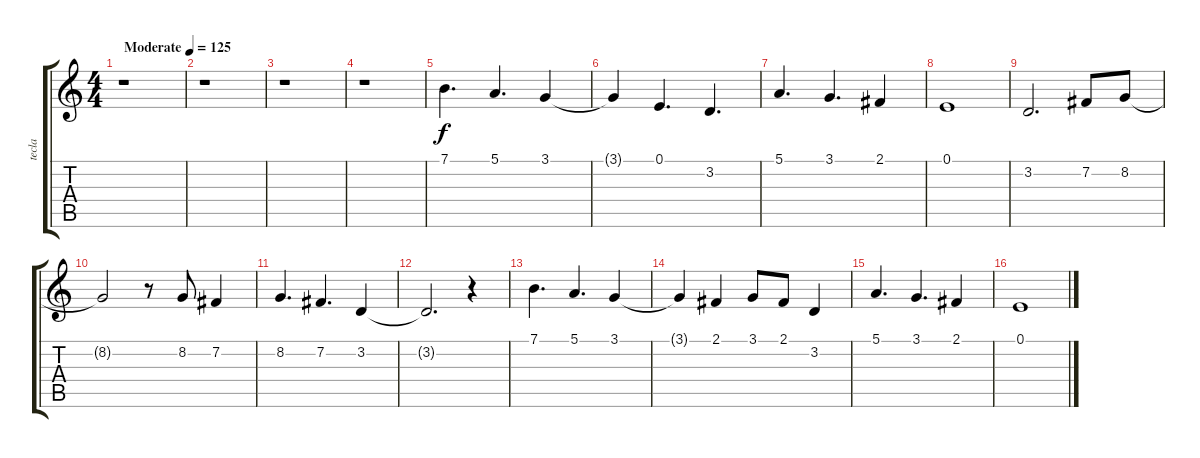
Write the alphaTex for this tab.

\track ("tecla" "tecla") {instrument electricgrandpiano}
\staff {score tabs}
\tuning (E4 B3 G3 D3 A2 E2) {hide}
\ts (4 4)
\tempo (125 "Moderate")
\clef g2
\ks c
r.1{dy f instrument electricgrandpiano} |
r.1 |
r.1 |
r.1 |
7.1.4{d} 5.1.4{d} 3.1.4 |
3.1{t}.4 0.1.4{d} 3.2.4{d} |
5.1.4{d} 3.1.4{d} 2.1.4 |
0.1.1 |
3.2.2{d} 7.2.8 8.2.8 |
8.2{t}.2 r.8 8.2.8 7.2.4 |
8.2.4{d} 7.2.4{d} 3.2.4 |
3.2{t}.2{d} r.4 |
7.1.4{d} 5.1.4{d} 3.1.4 |
3.1{t}.4 2.1.4 3.1.8 2.1.8 3.2.4 |
5.1.4{d} 3.1.4{d} 2.1.4 |
0.1.1
